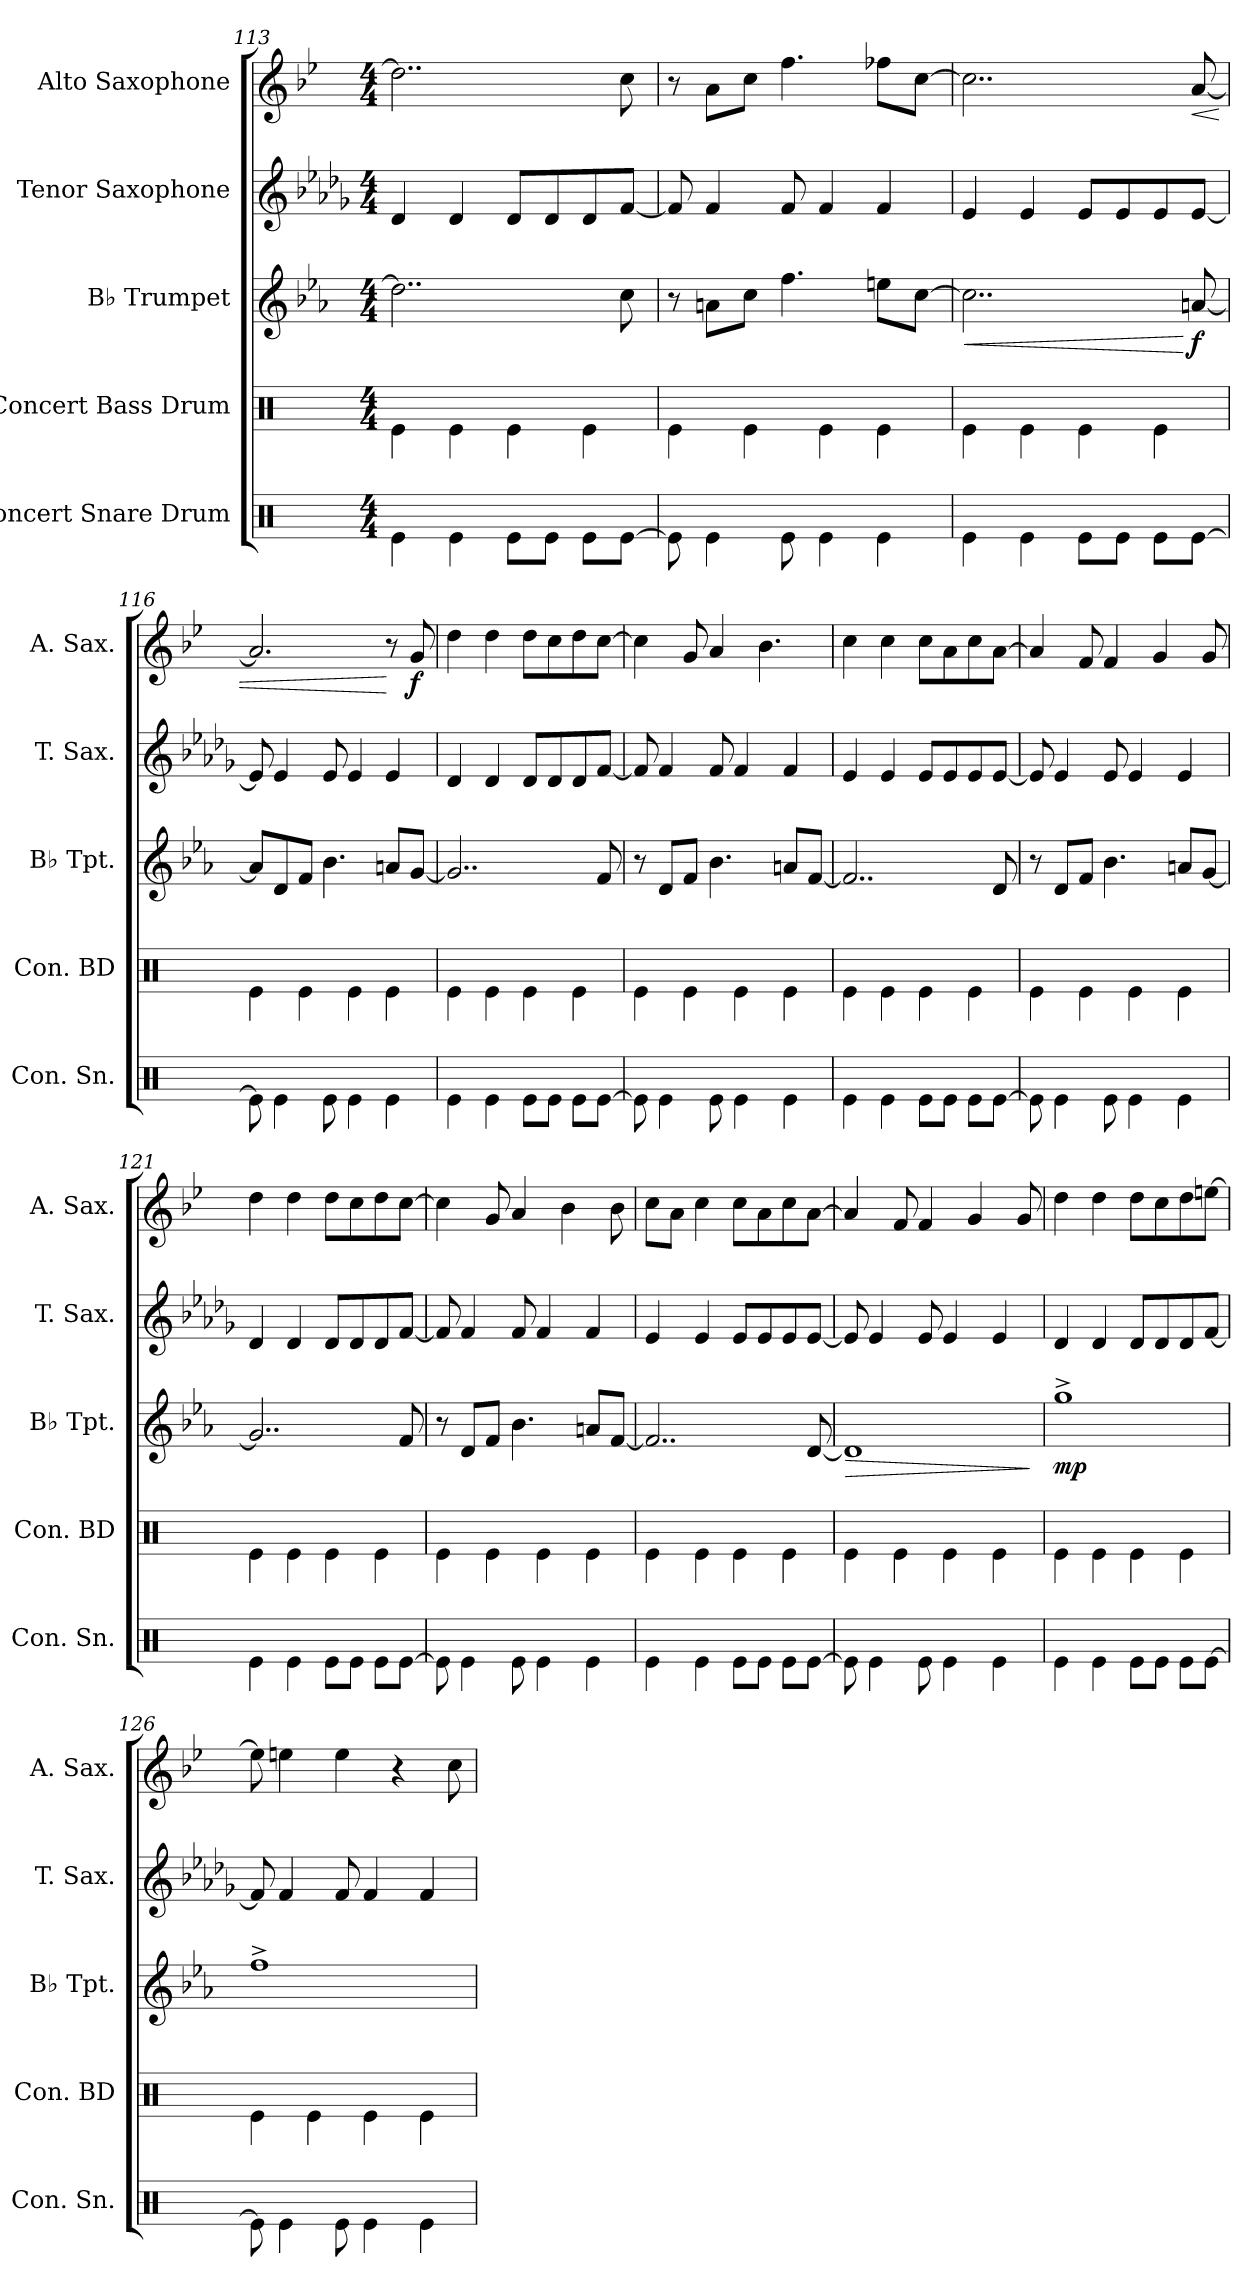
**kern	**kern	**kern	**dynam	**kern	**kern	**dynam
*part5	*part4	*part3	*part3	*part2	*part1	*part1
*staff5	*staff4	*staff3	*staff3	*staff2	*staff1	*staff1
*I"Concert Snare Drum	*I"Concert Bass Drum	*I"B♭ Trumpet	*	*I"Tenor Saxophone	*I"Alto Saxophone	*
*I'Con. Sn.	*I'Con. BD	*I'B♭ Tpt.	*	*I'T. Sax.	*I'A. Sax.	*
*clefX	*clefX	*clefG2	*	*clefG2	*clefG2	*
*	*	*ITrd1c2	*	*ITrd8c14	*ITrd5c9	*
*k[]	*k[]	*k[b-e-a-d-g-]	*	*k[b-e-a-d-g-]	*k[b-e-a-d-g-]	*
*M4/4	*M4/4	*M4/4	*	*M4/4	*M4/4	*
=113	=113	=113	=113	=113	=113	=113
4Re\	4Re\	2..cc\]	.	4D-/	2..f\]	.
4Re\	4Re\	.	.	4D-/	.	.
8Re\L	4Re\	.	.	8D-/L	.	.
8Re\J	.	.	.	8D-/	.	.
8Re\L	4Re\	.	.	8D-/	.	.
[8Re\J	.	8b-\	.	[8F/J	8e-\	.
=114	=114	=114	=114	=114	=114	=114
8Re\]	4Re\	8r	.	8F/]	8r	.
4Re\	.	8gn\L	.	4F/	8c\L	.
.	4Re\	8b-\J	.	.	8e-\J	.
8Re\	.	4.ee-\	.	8F/	4.a-\	.
4Re\	4Re\	.	.	4F/	.	.
4Re\	4Re\	8ddn\L	.	4F/	8a--X\L	.
.	.	[8b-\J	.	.	[8e-\J	.
=115	=115	=115	=115	=115	=115	=115
!	!	!	!LO:HP:b	!	!	!
4Re\	4Re\	2..b-\]	<	4E-/	2..e-\]	.
4Re\	4Re\	.	.	4E-/	.	.
8Re\L	4Re\	.	.	8E-/L	.	.
8Re\J	.	.	.	8E-/	.	.
8Re\L	4Re\	.	.	8E-/	.	.
!	!	!	!LO:DY:n=1:b	!	!	!LO:HP:b
[8Re\J	.	[8gn/	[ f	[8E-/J	[8c/	<
=116	=116	=116	=116	=116	=116	=116
8Re\]	4Re\	8g/L]	.	8E-/]	2.c/]	.
4Re\	.	8c/	.	4E-/	.	.
.	4Re\	8e-/J	.	.	.	.
8Re\	.	4.a-\	.	8E-/	.	.
4Re\	4Re\	.	.	4E-/	.	.
4Re\	4Re\	8gn/L	.	4E-/	8r	[
!	!	!	!	!	!	!LO:DY:b
.	.	[8f/J	.	.	8B-/	f
!!LO:LB:g=z
=117	=117	=117	=117	=117	=117	=117
4Re\	4Re\	2..f/]	.	4D-/	4f\	.
4Re\	4Re\	.	.	4D-/	4f\	.
8Re\L	4Re\	.	.	8D-/L	8f\L	.
8Re\J	.	.	.	8D-/	8e-\	.
8Re\L	4Re\	.	.	8D-/	8f\	.
[8Re\J	.	8e-/	.	[8F/J	[8e-\J	.
=118	=118	=118	=118	=118	=118	=118
8Re\]	4Re\	8r	.	8F/]	4e-\]	.
4Re\	.	8c/L	.	4F/	.	.
.	4Re\	8e-/J	.	.	8B-/	.
8Re\	.	4.a-\	.	8F/	4c/	.
4Re\	4Re\	.	.	4F/	.	.
.	.	.	.	.	4.d-\	.
4Re\	4Re\	8gn/L	.	4F/	.	.
.	.	[8e-/J	.	.	.	.
=119	=119	=119	=119	=119	=119	=119
4Re\	4Re\	2..e-/]	.	4E-/	4e-\	.
4Re\	4Re\	.	.	4E-/	4e-\	.
8Re\L	4Re\	.	.	8E-/L	8e-\L	.
8Re\J	.	.	.	8E-/	8c\	.
8Re\L	4Re\	.	.	8E-/	8e-\	.
[8Re\J	.	8c/	.	[8E-/J	[8c\J	.
=120	=120	=120	=120	=120	=120	=120
8Re\]	4Re\	8r	.	8E-/]	4c/]	.
4Re\	.	8c/L	.	4E-/	.	.
.	4Re\	8e-/J	.	.	8A-/	.
8Re\	.	4.a-\	.	8E-/	4A-/	.
4Re\	4Re\	.	.	4E-/	.	.
.	.	.	.	.	4B-/	.
4Re\	4Re\	8gn/L	.	4E-/	.	.
.	.	[8f/J	.	.	8B-/	.
=121	=121	=121	=121	=121	=121	=121
4Re\	4Re\	2..f/]	.	4D-/	4f\	.
4Re\	4Re\	.	.	4D-/	4f\	.
8Re\L	4Re\	.	.	8D-/L	8f\L	.
8Re\J	.	.	.	8D-/	8e-\	.
8Re\L	4Re\	.	.	8D-/	8f\	.
[8Re\J	.	8e-/	.	[8F/J	[8e-\J	.
!!LO:PB:g=z
=122	=122	=122	=122	=122	=122	=122
8Re\]	4Re\	8r	.	8F/]	4e-\]	.
4Re\	.	8c/L	.	4F/	.	.
.	4Re\	8e-/J	.	.	8B-/	.
8Re\	.	4.a-\	.	8F/	4c/	.
4Re\	4Re\	.	.	4F/	.	.
.	.	.	.	.	4d-\	.
4Re\	4Re\	8gn/L	.	4F/	.	.
.	.	[8e-/J	.	.	8d-\	.
=123	=123	=123	=123	=123	=123	=123
4Re\	4Re\	2..e-/]	.	4E-/	8e-\L	.
.	.	.	.	.	8c\J	.
4Re\	4Re\	.	.	4E-/	4e-\	.
8Re\L	4Re\	.	.	8E-/L	8e-\L	.
8Re\J	.	.	.	8E-/	8c\	.
8Re\L	4Re\	.	.	8E-/	8e-\	.
[8Re\J	.	[8c/	.	[8E-/J	[8c\J	.
=124	=124	=124	=124	=124	=124	=124
!	!	!	!LO:HP:b	!	!	!
8Re\]	4Re\	1c]	>	8E-/]	4c/]	.
4Re\	.	.	.	4E-/	.	.
.	4Re\	.	.	.	8A-/	.
8Re\	.	.	.	8E-/	4A-/	.
4Re\	4Re\	.	.	4E-/	.	.
.	.	.	.	.	4B-/	.
4Re\	4Re\	.	.	4E-/	.	.
.	.	.	.	.	8B-/	.
.	.	.	]	.	.	.
=125	=125	=125	=125	=125	=125	=125
!	!	!	!LO:DY:b	!	!	!
4Re\	4Re\	1ff^	mp	4D-/	4f\	.
4Re\	4Re\	.	.	4D-/	4f\	.
8Re\L	4Re\	.	.	8D-/L	8f\L	.
8Re\J	.	.	.	8D-/	8e-\	.
8Re\L	4Re\	.	.	8D-/	8f\	.
[8Re\J	.	.	.	[8F/J	[8gn\J	.
=126	=126	=126	=126	=126	=126	=126
8Re\]	4Re\	1ee-^	.	8F/]	8g\]	.
4Re\	.	.	.	4F/	4gn\	.
.	4Re\	.	.	.	.	.
8Re\	.	.	.	8F/	4g\	.
4Re\	4Re\	.	.	4F/	.	.
.	.	.	.	.	4r	.
4Re\	4Re\	.	.	4F/	.	.
.	.	.	.	.	8e-\	.
=	=	=	=	=	=	=
*-	*-	*-	*-	*-	*-	*-
